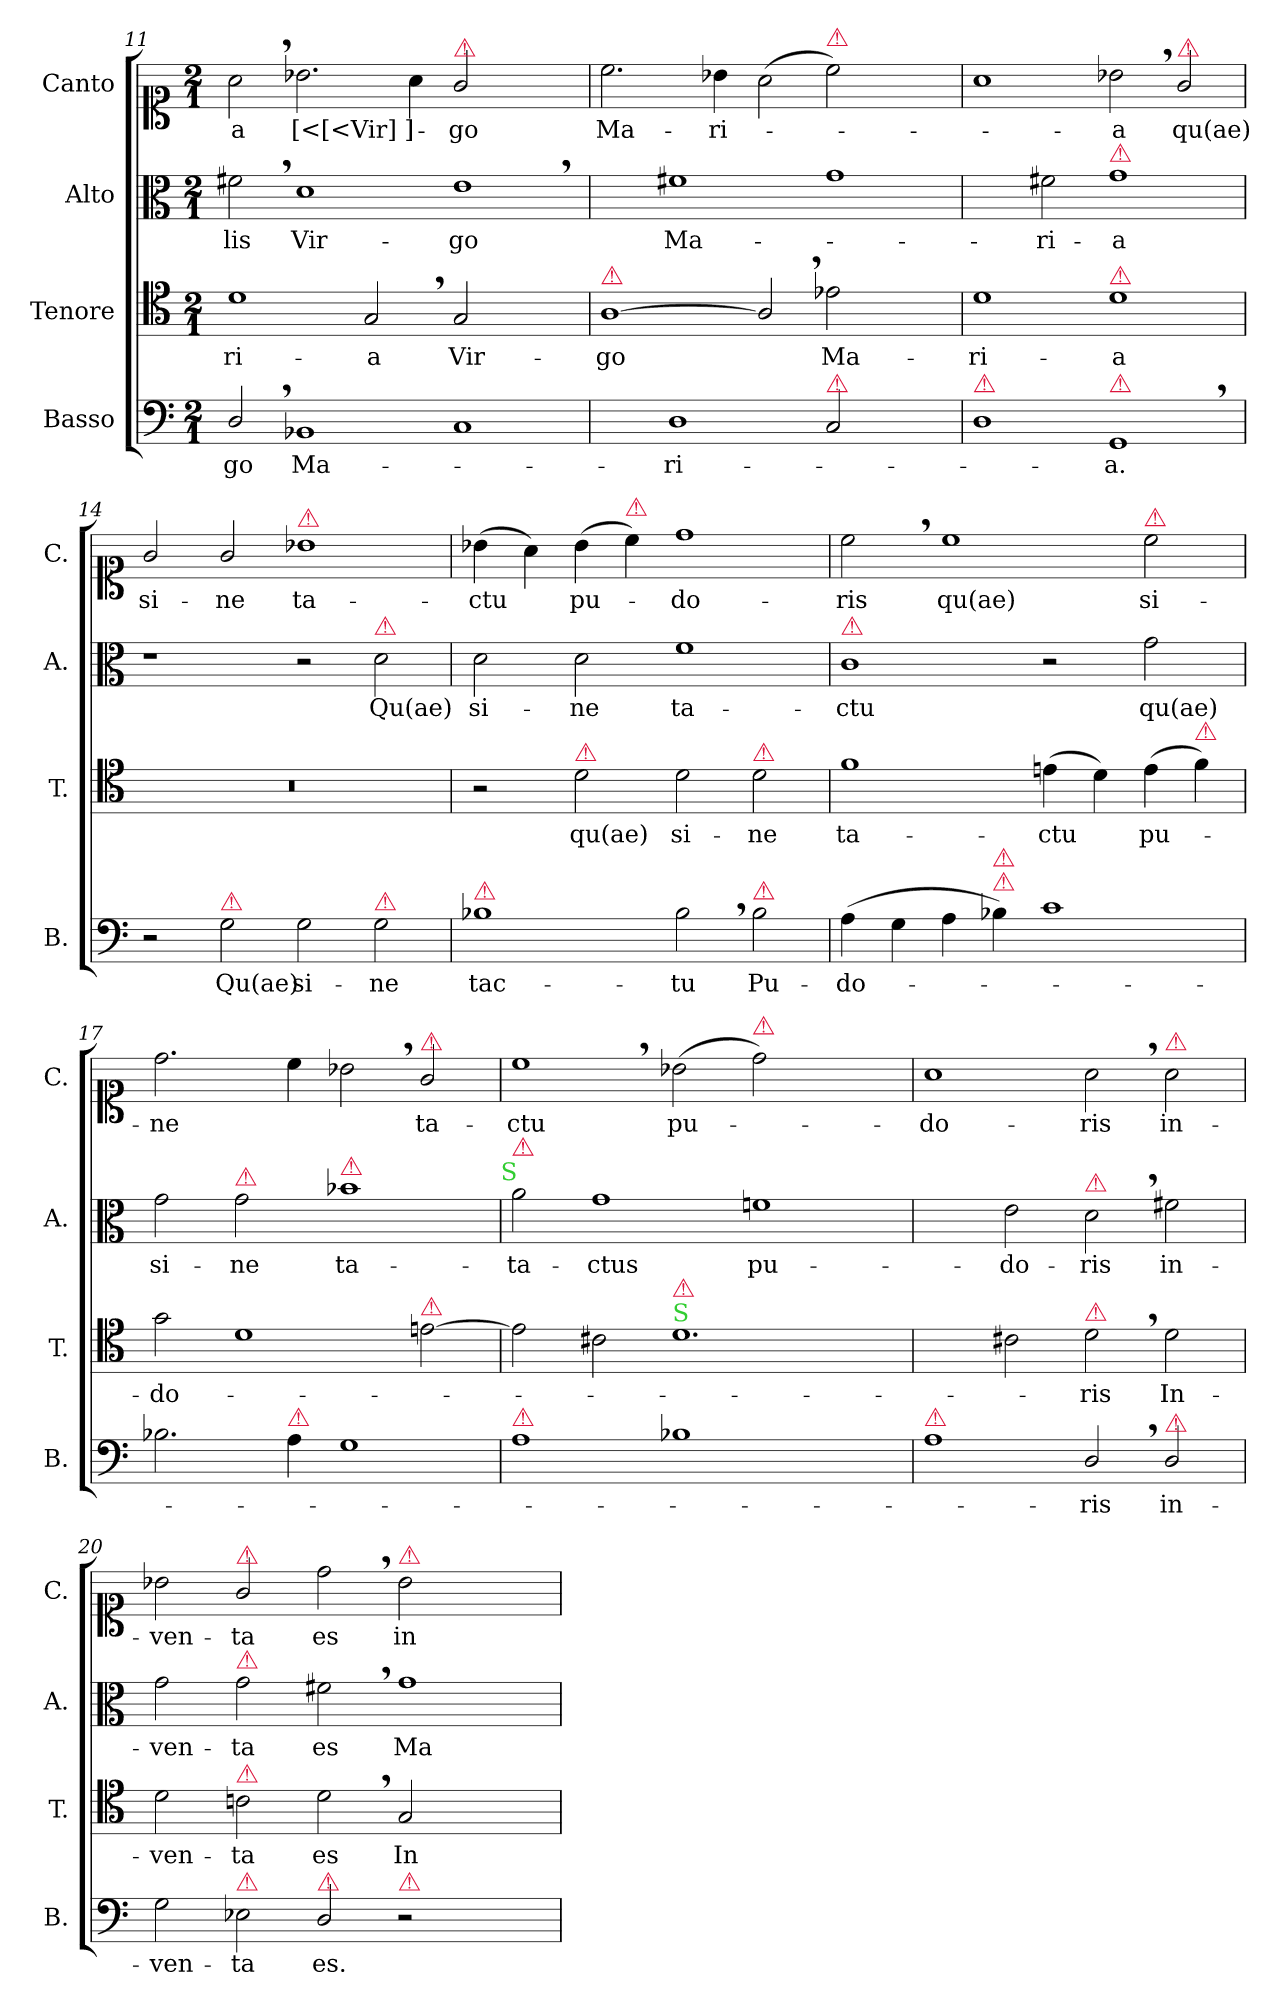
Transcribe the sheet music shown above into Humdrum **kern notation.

**kern	**text	**kern	**text	**kern	**text	**kern	**text
*part4	*part4	*part3	*part3	*part2	*part2	*part1	*part1
*staff4	*staff4	*staff3	*staff3	*staff2	*staff2	*staff1	*staff1
*I"Basso	*	*I"Tenore	*	*I"Alto	*	*I"Canto	*
*I'B.	*	*I'T.	*	*I'A.	*	*I'C.	*
*clefF4	*	*clefC4	*	*clefC3	*	*clefC1	*
*M2/1	*	*M2/1	*	*M2/1	*	*M2/1	*
=11	=11	=11	=11	=11	=11	=11	=11
2D,</	-go	1d\	-ri-	2f#X,\	-lis	2a,<\	-a
1BB-/	Ma-	.	.	1d\	Vir-	2.b-\	[<[<Vir]]-
.	.	2G,</	-a	.	.	.	.
.	.	.	.	.	.	4a\	.
!	!	!	!	!	!	!LO:TX:a:color=crimson:t=⚠	!
1C/	.	2G/	Vir-	1e,<\	-go	2g/	-go
.	.	2ryy	.	.	.	2ryy	.
=12	=12	=12	=12	=12	=12	=12	=12
!	!	!LO:TX:a:color=crimson:t=⚠	!	!	!	!	!
2ryy	.	[1A\	-go	2ryy	.	2.cc\	Ma-
1D\	-ri-	.	.	1f#X\	Ma-	.	.
.	.	.	.	.	.	4b-\	-ri-
.	.	2A,/]	.	.	.	(2a\	.
!	!	!	!	!	!	!LO:TX:a:color=crimson:t=⚠	!
!LO:TX:a:color=crimson:t=⚠	!	!	!	!	!	!	!
2C/	.	2e-X\	Ma-	1g\	.	2cc\)	.
2ryy	.	2ryy	.	.	.	2ryy	.
=13	=13	=13	=13	=13	=13	=13	=13
!LO:TX:a:color=crimson:t=⚠	!	!	!	!	!	!	!
1D\	.	1d\	-ri-	2ryy	.	1a\	.
.	.	.	.	2f#X\	-ri-	.	.
!	!	!	!	!LO:TX:a:color=crimson:t=⚠	!	!	!
!	!	!LO:TX:a:color=crimson:t=⚠	!	!	!	!	!
!LO:TX:a:color=crimson:t=⚠	!	!	!	!	!	!	!
1GG,</	-a.	1d\	-a	1g\	-a	2b-,<\	-a
!	!	!	!	!	!	!LO:TX:a:color=crimson:t=⚠	!
.	.	.	.	.	.	2g/	qu(ae)
=14	=14	=14	=14	=14	=14	=14	=14
2r	.	0r	.	1r	.	2g/	si-
!LO:TX:a:color=crimson:t=⚠	!	!	!	!	!	!	!
2G\	Qu(ae)	.	.	.	.	2g/	-ne
!	!	!	!	!	!	!LO:TX:a:color=crimson:t=⚠	!
2G\	si-	.	.	2r	.	1b-\	ta-
!	!	!	!	!LO:TX:a:color=crimson:t=⚠	!	!	!
!LO:TX:a:color=crimson:t=⚠	!	!	!	!	!	!	!
2G\	-ne	.	.	2d\	Qu(ae)	.	.
=15	=15	=15	=15	=15	=15	=15	=15
!LO:TX:a:color=crimson:t=⚠	!	!	!	!	!	!	!
1B-\	tac-	2r	.	2d\	si-	(4b-\	-ctu
.	.	.	.	.	.	4a\)	.
!	!	!LO:TX:a:color=crimson:t=⚠	!	!	!	!	!
.	.	2d\	qu(ae)	2d\	-ne	(4b-\	pu-
!	!	!	!	!	!	!LO:TX:a:color=crimson:t=⚠	!
.	.	.	.	.	.	4cc\)	.
2B-,\	-tu	2d\	si-	1f\	ta-	1dd\	-do-
!	!	!LO:TX:a:color=crimson:t=⚠	!	!	!	!	!
!LO:TX:a:color=crimson:t=⚠	!	!	!	!	!	!	!
2B-\	Pu-	2d\	-ne	.	.	.	.
=16	=16	=16	=16	=16	=16	=16	=16
!	!	!	!	!LO:TX:a:color=crimson:t=⚠	!	!	!
(4A\	-do-	1f\	ta-	1c\	-ctu	2cc,\	-ris
4G\	.	.	.	.	.	.	.
4A\	.	.	.	.	.	1cc\	qu(ae)
!LO:TX:a:color=crimson:t=⚠	!	!	!	!	!	!	!
!LO:TX:a:color=crimson:t=⚠	!	!	!	!	!	!	!
4B-\)	.	.	.	.	.	.	.
1c\	.	(4en\	-ctu	2r	.	.	.
.	.	4d\)	.	.	.	.	.
!	!	!	!	!	!	!LO:TX:a:color=crimson:t=⚠	!
.	.	(4e\	pu-	2g\	qu(ae)	2cc\	si-
!	!	!LO:TX:a:color=crimson:t=⚠	!	!	!	!	!
.	.	4f\)	.	.	.	.	.
=17	=17	=17	=17	=17	=17	=17	=17
2.B-X\	.	2g\	-do-	2g\	si-	2.dd\	-ne
!	!	!	!	!LO:TX:a:color=crimson:t=⚠	!	!	!
.	.	1d\	.	2g\	-ne	.	.
!LO:TX:a:color=crimson:t=⚠	!	!	!	!	!	!	!
4A\	.	.	.	.	.	4cc\	.
!	!	!	!	!LO:TX:a:color=crimson:t=⚠	!	!	!
1G\	.	.	.	1b-\	ta-	2b-,\	.
!	!	!	!	!	!	!LO:TX:a:color=crimson:t=⚠	!
!	!	!LO:TX:a:color=crimson:t=⚠	!	!	!	!	!
.	.	[2en\	.	.	.	2g/	ta-
!	!	!	!	!LO:TX:a:color=limegreen:t=S	!	!	!
=18	=18	=18	=18	=18	=18	=18	=18
!	!	!	!	!LO:TX:a:color=crimson:t=⚠	!	!	!
!LO:TX:a:color=crimson:t=⚠	!	!	!	!	!	!	!
1A\	.	2e\]	.	2a\	ta-	1cc,\	-ctu
.	.	2c#X\	.	1g\	-ctus	.	.
!	!	!LO:TX:a:color=limegreen:t=S	!	!	!	!	!
!	!	!LO:TX:a:color=crimson:t=⚠	!	!	!	!	!
1B-X\	.	1.d\	.	.	.	(2b-\	pu-
!	!	!	!	!	!	!LO:TX:a:color=crimson:t=⚠	!
.	.	.	.	1fn\	pu-	2dd\)	.
2ryy	.	.	.	.	.	2ryy	.
=19	=19	=19	=19	=19	=19	=19	=19
!LO:TX:a:color=crimson:t=⚠	!	!	!	!	!	!	!
1A\	.	2ryy	.	2ryy	.	1a\	-do-
.	.	2c#X\	.	2e\	-do-	.	.
!	!	!	!	!LO:TX:a:color=crimson:t=⚠	!	!	!
!	!	!LO:TX:a:color=crimson:t=⚠	!	!	!	!	!
2D,</	-ris	2d,\	-ris	2d,<\	-ris	2a,<\	-ris
!	!	!	!	!	!	!LO:TX:a:color=crimson:t=⚠	!
!LO:TX:a:color=crimson:t=⚠	!	!	!	!	!	!	!
2D/	in-	2d\	In-	2f#X\	in-	2a\	in-
=20	=20	=20	=20	=20	=20	=20	=20
2G\	-ven-	2d\	-ven-	2g\	-ven-	2b-\	-ven-
!	!	!	!	!	!	!LO:TX:a:color=crimson:t=⚠	!
!	!	!	!	!LO:TX:a:color=crimson:t=⚠	!	!	!
!	!	!LO:TX:a:color=crimson:t=⚠	!	!	!	!	!
!LO:TX:a:color=crimson:t=⚠	!	!	!	!	!	!	!
2E-X\	-ta	2cn\	-ta	2g\	-ta	2g/	-ta
!LO:TX:a:color=crimson:t=⚠	!	!	!	!	!	!	!
2D/	es.	2d,\	es	2f#X,\	es	2dd,<\	es
!	!	!	!	!	!	!LO:TX:a:color=crimson:t=⚠	!
!LO:TX:a:color=crimson:t=⚠	!	!	!	!	!	!	!
!	!	!	!LO:LY:i	!	!	!	!
2r	.	2G/	In-	1g\	Ma-	2b-\	in-
2ryy	.	2ryy	.	.	.	2ryy	.
=	=	=	=	=	=	=	=
*-	*-	*-	*-	*-	*-	*-	*-
